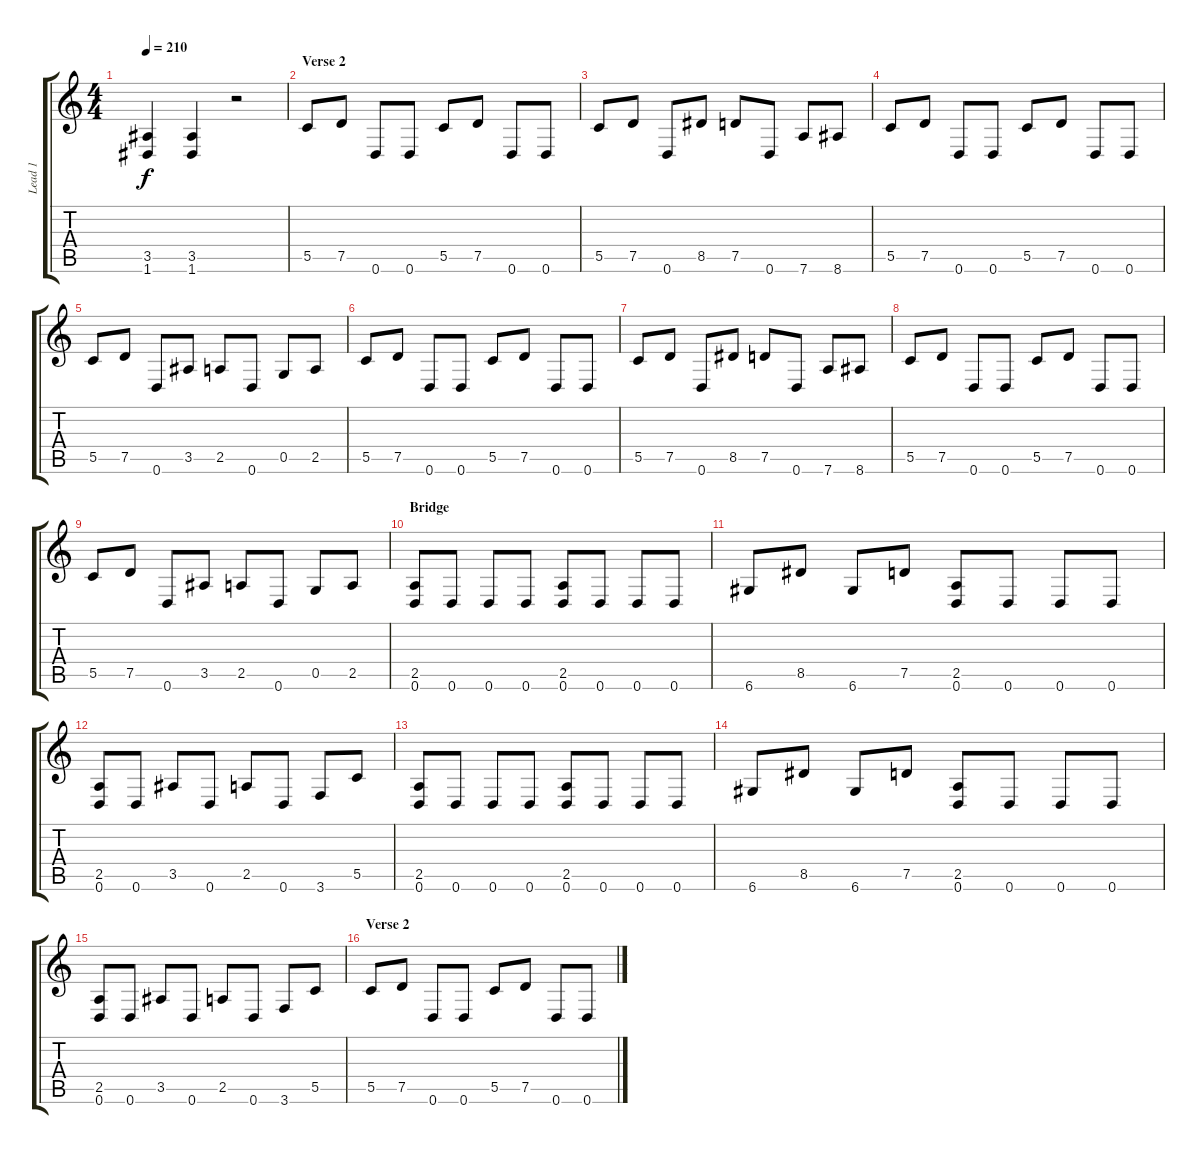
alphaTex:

\track ("Lead 1" "Lead 1") {instrument distortionguitar}
\staff {score tabs}
\tuning (D4 A3 F3 C3 G2 D2) {hide}
\ts (4 4)
\tempo 210
\clef g2
\ks c
(3.5 1.6).4{dy f} (3.5 1.6).4 r.2 |
\section ("" "Verse 2")
5.5.8 7.5.8 0.6.8 0.6.8 5.5.8 7.5.8 0.6.8 0.6.8 |
5.5.8 7.5.8 0.6.8 8.5.8 7.5.8 0.6.8 7.6.8 8.6.8 |
5.5.8 7.5.8 0.6.8 0.6.8 5.5.8 7.5.8 0.6.8 0.6.8 |
5.5.8 7.5.8 0.6.8 3.5.8 2.5.8 0.6.8 0.5.8 2.5.8 |
5.5.8 7.5.8 0.6.8 0.6.8 5.5.8 7.5.8 0.6.8 0.6.8 |
5.5.8 7.5.8 0.6.8 8.5.8 7.5.8 0.6.8 7.6.8 8.6.8 |
5.5.8 7.5.8 0.6.8 0.6.8 5.5.8 7.5.8 0.6.8 0.6.8 |
5.5.8 7.5.8 0.6.8 3.5.8 2.5.8 0.6.8 0.5.8 2.5.8 |
\section ("" "Bridge")
(2.5 0.6).8 0.6.8 0.6.8 0.6.8 (2.5 0.6).8 0.6.8 0.6.8 0.6.8 |
6.6.8 8.5.8 6.6.8 7.5.8 (2.5 0.6).8 0.6.8 0.6.8 0.6.8 |
(2.5 0.6).8 0.6.8 3.5.8 0.6.8 2.5.8 0.6.8 3.6.8 5.5.8 |
(2.5 0.6).8 0.6.8 0.6.8 0.6.8 (2.5 0.6).8 0.6.8 0.6.8 0.6.8 |
6.6.8 8.5.8 6.6.8 7.5.8 (2.5 0.6).8 0.6.8 0.6.8 0.6.8 |
(2.5 0.6).8 0.6.8 3.5.8 0.6.8 2.5.8 0.6.8 3.6.8 5.5.8 |
\section ("" "Verse 2")
5.5.8 7.5.8 0.6.8 0.6.8 5.5.8 7.5.8 0.6.8 0.6.8
